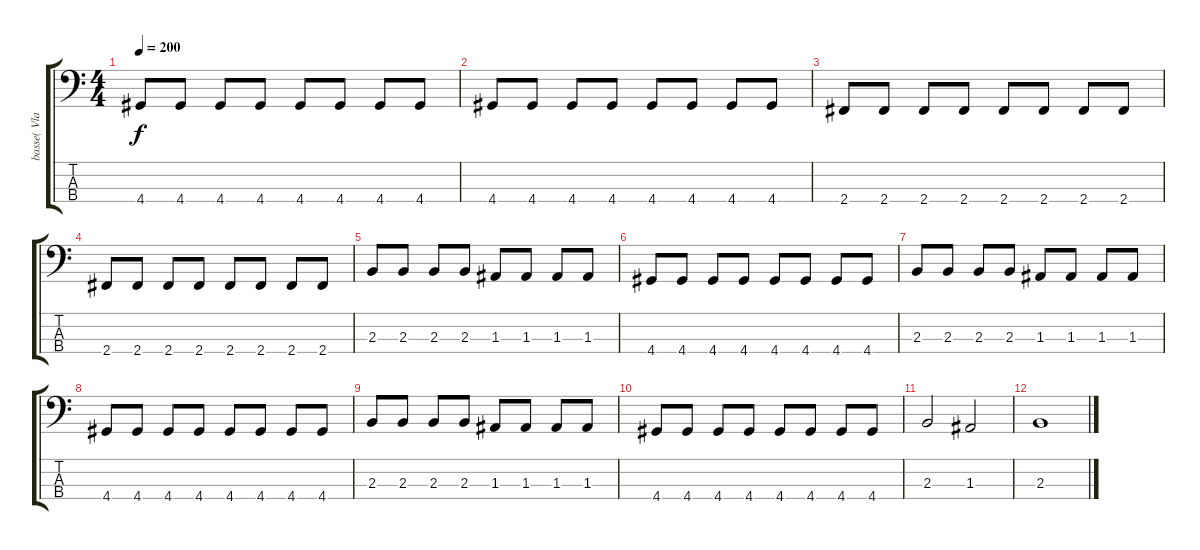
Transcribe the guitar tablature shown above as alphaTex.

\track ("basse( Vlad ) " "basse( Vla") {instrument electricbasspick}
\staff {score tabs}
\tuning (G2 D2 A1 E1) {hide}
\ts (4 4)
\tempo 200
\clef f4
\ks c
4.4.8{dy f} 4.4.8 4.4.8 4.4.8 4.4.8 4.4.8 4.4.8 4.4.8 |
4.4.8 4.4.8 4.4.8 4.4.8 4.4.8 4.4.8 4.4.8 4.4.8 |
2.4.8 2.4.8 2.4.8 2.4.8 2.4.8 2.4.8 2.4.8 2.4.8 |
2.4.8 2.4.8 2.4.8 2.4.8 2.4.8 2.4.8 2.4.8 2.4.8 |
2.3.8 2.3.8 2.3.8 2.3.8 1.3.8 1.3.8 1.3.8 1.3.8 |
4.4.8 4.4.8 4.4.8 4.4.8 4.4.8 4.4.8 4.4.8 4.4.8 |
2.3.8 2.3.8 2.3.8 2.3.8 1.3.8 1.3.8 1.3.8 1.3.8 |
4.4.8 4.4.8 4.4.8 4.4.8 4.4.8 4.4.8 4.4.8 4.4.8 |
2.3.8 2.3.8 2.3.8 2.3.8 1.3.8 1.3.8 1.3.8 1.3.8 |
4.4.8 4.4.8 4.4.8 4.4.8 4.4.8 4.4.8 4.4.8 4.4.8 |
2.3.2 1.3.2 |
2.3.1
